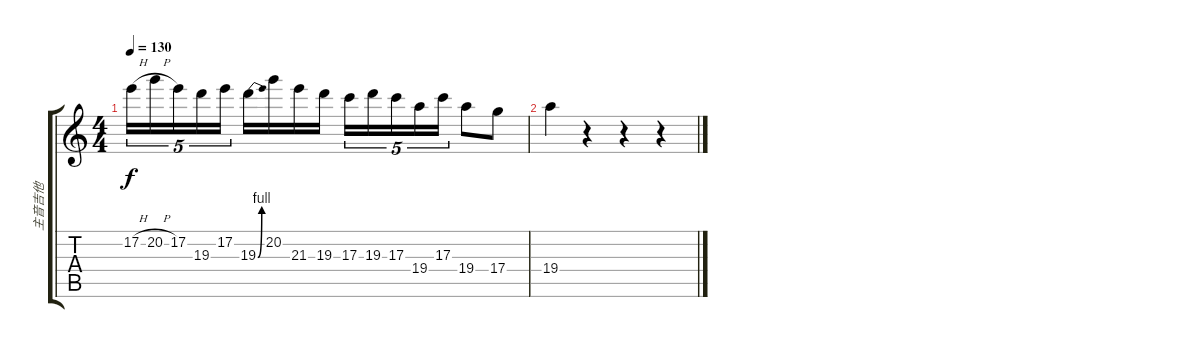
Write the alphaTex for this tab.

\track ("主音吉他" "主音吉他") {instrument distortionguitar}
\staff {score tabs}
\tuning (E4 B3 G3 D3 A2 E2) {hide}
\ts (4 4)
\tempo 130
\clef g2
\ks c
17.2{h}.16{tu (5 4) dy f} 20.2{h}.16{tu (5 4)} 17.2.16{tu (5 4)} 19.3.16{tu (5 4)} 17.2.16{tu (5 4)} 19.3{be (bend 0 0 60 4)}.16 20.2.16 21.3.16 19.3.16 17.3.16{tu (5 4)} 19.3.16{tu (5 4)} 17.3.16{tu (5 4)} 19.4.16{tu (5 4)} 17.3.16{tu (5 4)} 19.4.8 17.4.8 |
19.4.4 r.4 r.4 r.4
